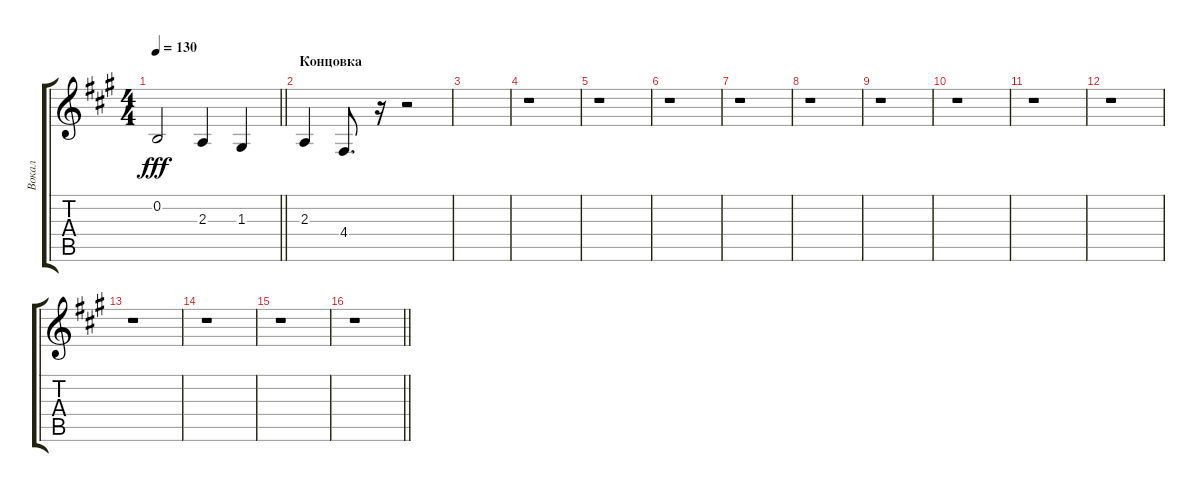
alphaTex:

\track ("Вокал" "Вокал") {solo instrument acousticgrandpiano}
\staff {score tabs}
\tuning (E4 B3 G3 D3 A2 E2) {hide}
\ts (4 4)
\tempo 130
\clef g2
\barLineRight lightlight
\ks f#minor
0.2.2{dy fff} 2.3.4 1.3.4 |
\section ("" "Концовка")
2.3.4 4.4.8{d} r.16 r.2 |
|
r.1 |
r.1 |
r.1 |
r.1 |
r.1 |
r.1 |
r.1 |
r.1 |
r.1 |
r.1 |
r.1 |
r.1 |
\barLineRight lightlight
r.1
